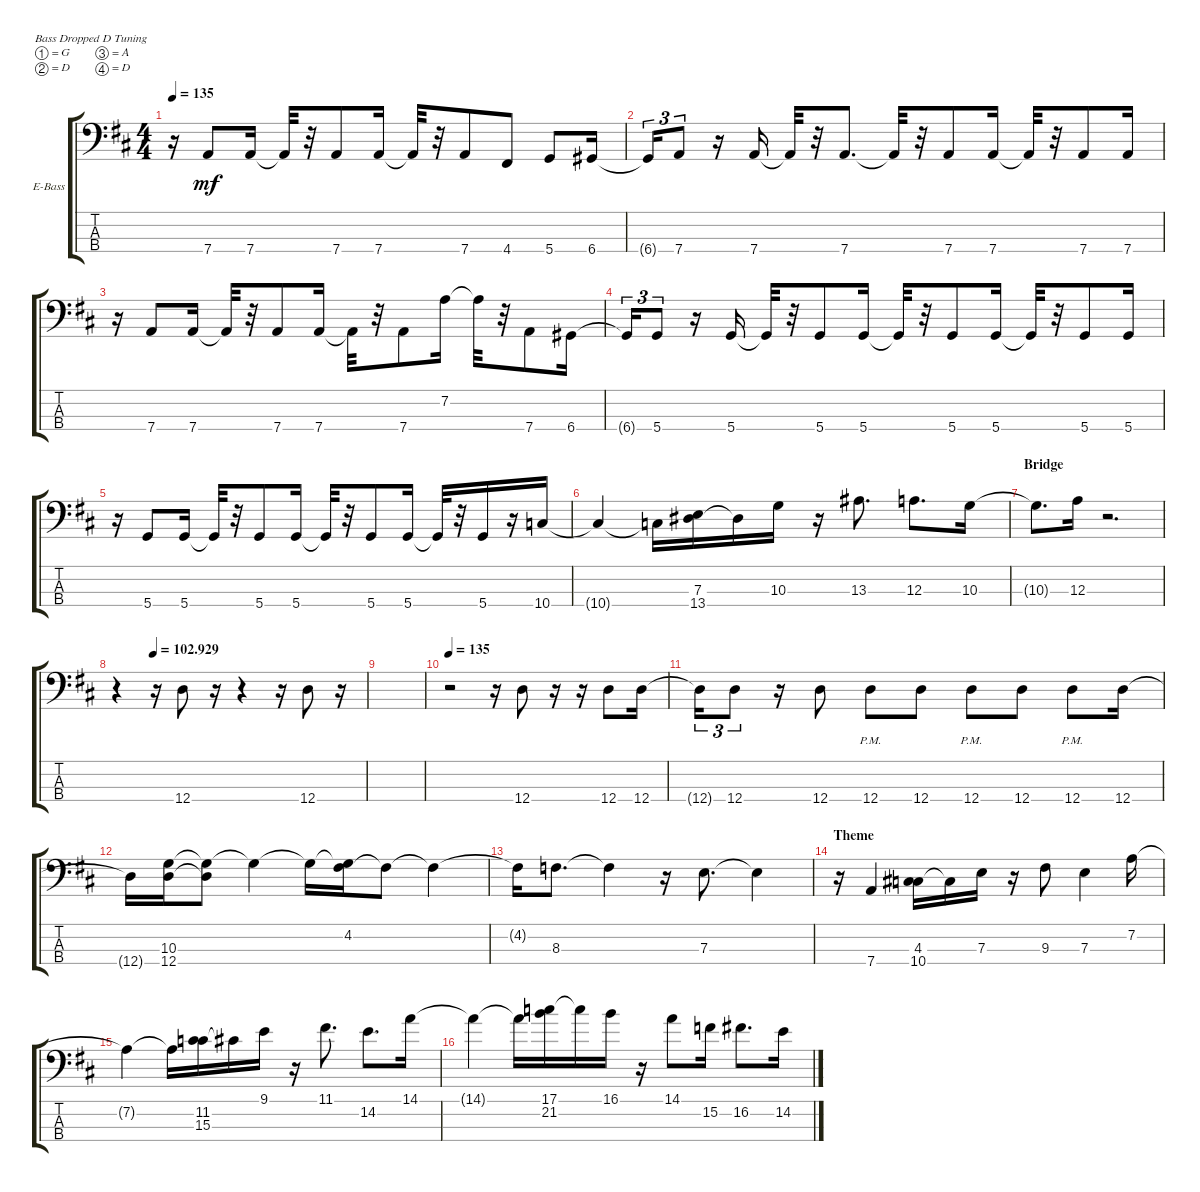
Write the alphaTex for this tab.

\bracketExtendMode groupsimilarinstruments
\firstSystemTrackNameOrientation horizontal
\otherSystemsTrackNameOrientation horizontal
\track ("Bass" "E-Bass") {instrument electricbassfinger}
\staff {score tabs}
\tuning (G2 D2 A1 D1)
\ts (4 4)
\tempo 135
\clef f4
\ks d
r.16{dy mf} 7.4.8 7.4.16 7.4{t}.32 r.32 7.4.8 7.4.16 7.4{t}.32 r.32 7.4.8 4.4.8 5.4.8 6.4.16 |
6.4{t}.16{tu (3 2)} 7.4.8{tu (3 2)} r.16 7.4.16 7.4{t}.32 r.32 7.4.8{d} 7.4{t}.32 r.32 7.4.8 7.4.16 7.4{t}.32 r.32 7.4.8 7.4.16 |
r.16 7.4.8 7.4.16 7.4{t}.32 r.32 7.4.8 7.4.16 7.4{t}.32 r.32 7.4.8 7.2.16 7.2{t}.32 r.32 7.4.8 6.4.16 |
6.4{t}.16{tu (3 2)} 5.4.8{tu (3 2)} r.16 5.4.16 5.4{t}.32 r.32 5.4.8 5.4.16 5.4{t}.32 r.32 5.4.8 5.4.16 5.4{t}.32 r.32 5.4.8 5.4.16 |
r.16 5.4.8 5.4.16 5.4{t}.32 r.32 5.4.8 5.4.16 5.4{t}.32 r.32 5.4.8 5.4.16 5.4{t}.32 r.32 5.4.16 r.16 10.4.16 |
10.4{t}.4 10.4{t}.16 (13.4 7.3).16 13.4{t}.16 10.3.16 r.16 13.3.8{d} 12.3.8{d} 10.3.16 |
\section ("" "Bridge")
10.3{t}.8{d} 12.3.16 r.2{d} |
\tempo (102.929 0.15)
r.4 r.16 12.4.8 r.16 r.4 r.16 12.4.8 r.16 |
|
\tempo 135
r.2 r.16 12.4.8 r.16 r.16 12.4.8 12.4.16 |
12.4{t}.16{tu (3 2)} 12.4.8{tu (3 2)} r.16 12.4.8 12.4{pm}.8 12.4.8 12.4{pm}.8 12.4.8 12.4{pm}.8 12.4.16 |
12.4{t}.16 (12.4 10.3).16 (10.3{t} 12.4{t}).8 10.3{t}.4 10.3{t}.16 (10.3{t} 4.2).16 4.2{t}.8 4.2{t}.4 |
4.2{t}.16 8.3.8{d} 8.3{t}.4 r.16 7.3.8{d} 7.3{t}.4 |
\section ("" "Theme")
r.16 7.4.4 (10.4 4.3).16 4.3{t}.16 7.3.16 r.16 9.3.8 7.3.4 7.2.16 |
\scale
0.559748 7.2{t}.4 7.2{t}.16 (11.2 15.3).16 11.2{t}.16 9.1.16 r.16 11.1.8{d} 14.2.8{d} 14.1.16 |
\scale
0.437911 14.1{t}.4 14.1{t}.16 (17.1 21.2).16 17.1{t}.16 16.1.16 r.16 14.1.8 15.2.16 16.2.8{d} 14.2.16
